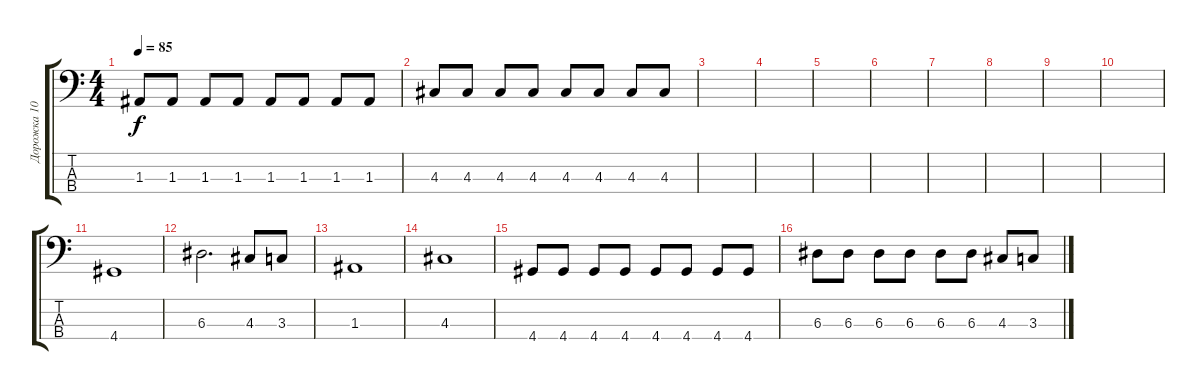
\track ("Дорожка 10" "Дорожка 10") {instrument electricbassfinger}
\staff {score tabs}
\tuning (G2 D2 A1 E1) {hide}
\ts (4 4)
\tempo 85
\clef f4
\ks c
1.3.8{dy f} 1.3.8 1.3.8 1.3.8 1.3.8 1.3.8 1.3.8 1.3.8 |
4.3.8 4.3.8 4.3.8 4.3.8 4.3.8 4.3.8 4.3.8 4.3.8 |
|
|
|
|
|
|
|
|
4.4.1 |
6.3.2{d} 4.3.8 3.3.8 |
1.3.1 |
4.3.1 |
4.4.8 4.4.8 4.4.8 4.4.8 4.4.8 4.4.8 4.4.8 4.4.8 |
6.3.8 6.3.8 6.3.8 6.3.8 6.3.8 6.3.8 4.3.8 3.3.8
